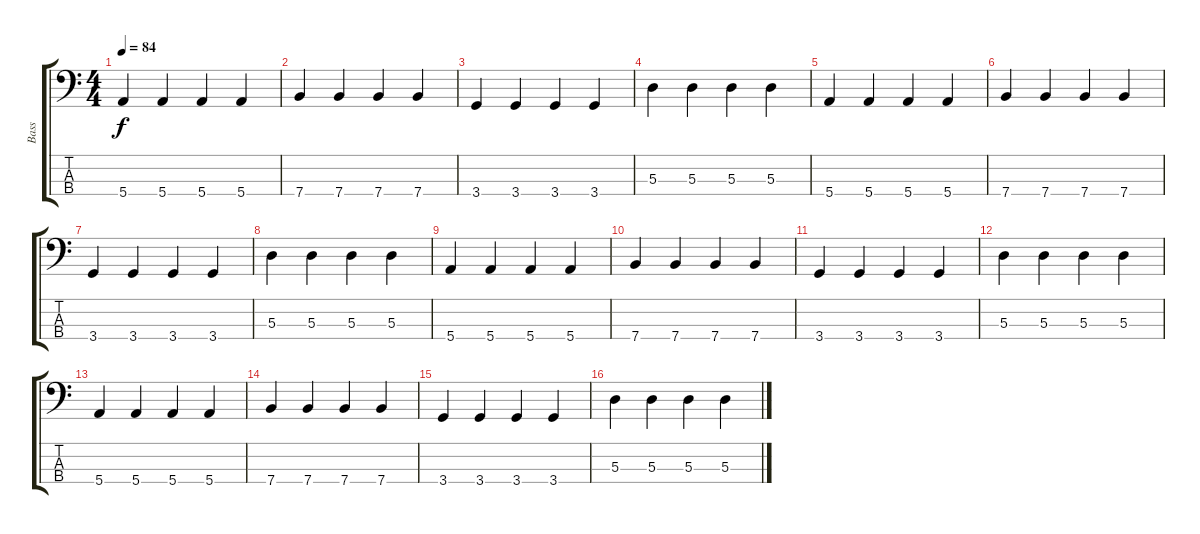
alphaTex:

\track ("Bass" "Bass") {instrument electricbassfinger}
\staff {score tabs}
\tuning (G2 D2 A1 E1) {hide}
\ts (4 4)
\tempo 84
\clef f4
\ks c
5.4.4{dy f} 5.4.4 5.4.4 5.4.4 |
7.4.4 7.4.4 7.4.4 7.4.4 |
3.4.4 3.4.4 3.4.4 3.4.4 |
5.3.4 5.3.4 5.3.4 5.3.4 |
5.4.4 5.4.4 5.4.4 5.4.4 |
7.4.4 7.4.4 7.4.4 7.4.4 |
3.4.4 3.4.4 3.4.4 3.4.4 |
5.3.4 5.3.4 5.3.4 5.3.4 |
5.4.4 5.4.4 5.4.4 5.4.4 |
7.4.4 7.4.4 7.4.4 7.4.4 |
3.4.4 3.4.4 3.4.4 3.4.4 |
5.3.4 5.3.4 5.3.4 5.3.4 |
5.4.4 5.4.4 5.4.4 5.4.4 |
7.4.4 7.4.4 7.4.4 7.4.4 |
3.4.4 3.4.4 3.4.4 3.4.4 |
5.3.4 5.3.4 5.3.4 5.3.4
